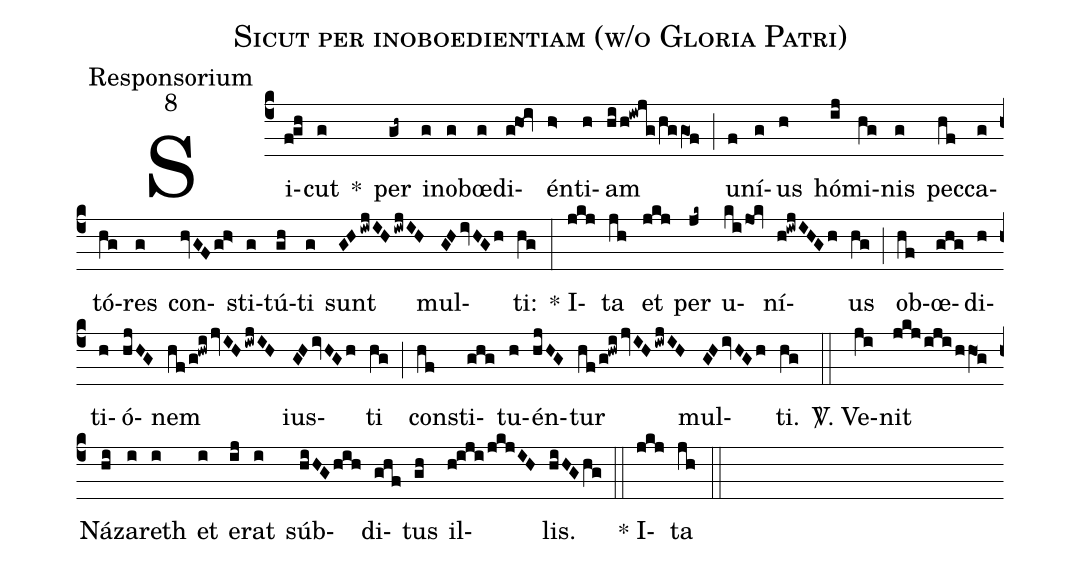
name:Sicut per inoboedientiam (w/o Gloria Patri);
office-part:Responsorium;
mode:8;
%%
(c4)Si(f!gh)cut(g) *() per(gh~) in(g)o(g)bœ(g)di(g@ho@iv)én(h>)ti(h)am(hi/h@iw@jg/hg/gO1f) (;) u(f)ní(g)us(h) hó(ij)mi(hg)nis(g) pec(hf)ca(g)tó(hg)res(g) con(hvGFgh>)sti(g)tú(gh)ti(g) sunt(GHiwjIHiwjIH) mul(GHivHGh)ti:(hg) (:)* I(jkj)ta(jh) et(jkj) per(jk~) u(ki/jo@kv)ní(h!iwjIHGh)us(hg) (;) ob(hf)œ(ghg)di(h)ti(h)ó(hjHG)nem(hf/g!hwi/jvIHiwjIH) ius(GHivHGh)ti(hg) (;) con(hf)sti(ghg)tu(h)én(hjHG)tur(hf/g!hwi/jvIHiwjIH) mul(GHivHGh)ti.(hg) (::) <sp>V/</sp>. Ve(ji)nit(jkjijihhO1g) Ná(hi)za(i)reth(i) et(i) e(ij)rat(i) súb(hiHGhih)di(ghf)tus(gh) il(h!iji/jkjIH)lis.(hiHGhg) (::)* I(jkj)ta(jh) (::)
